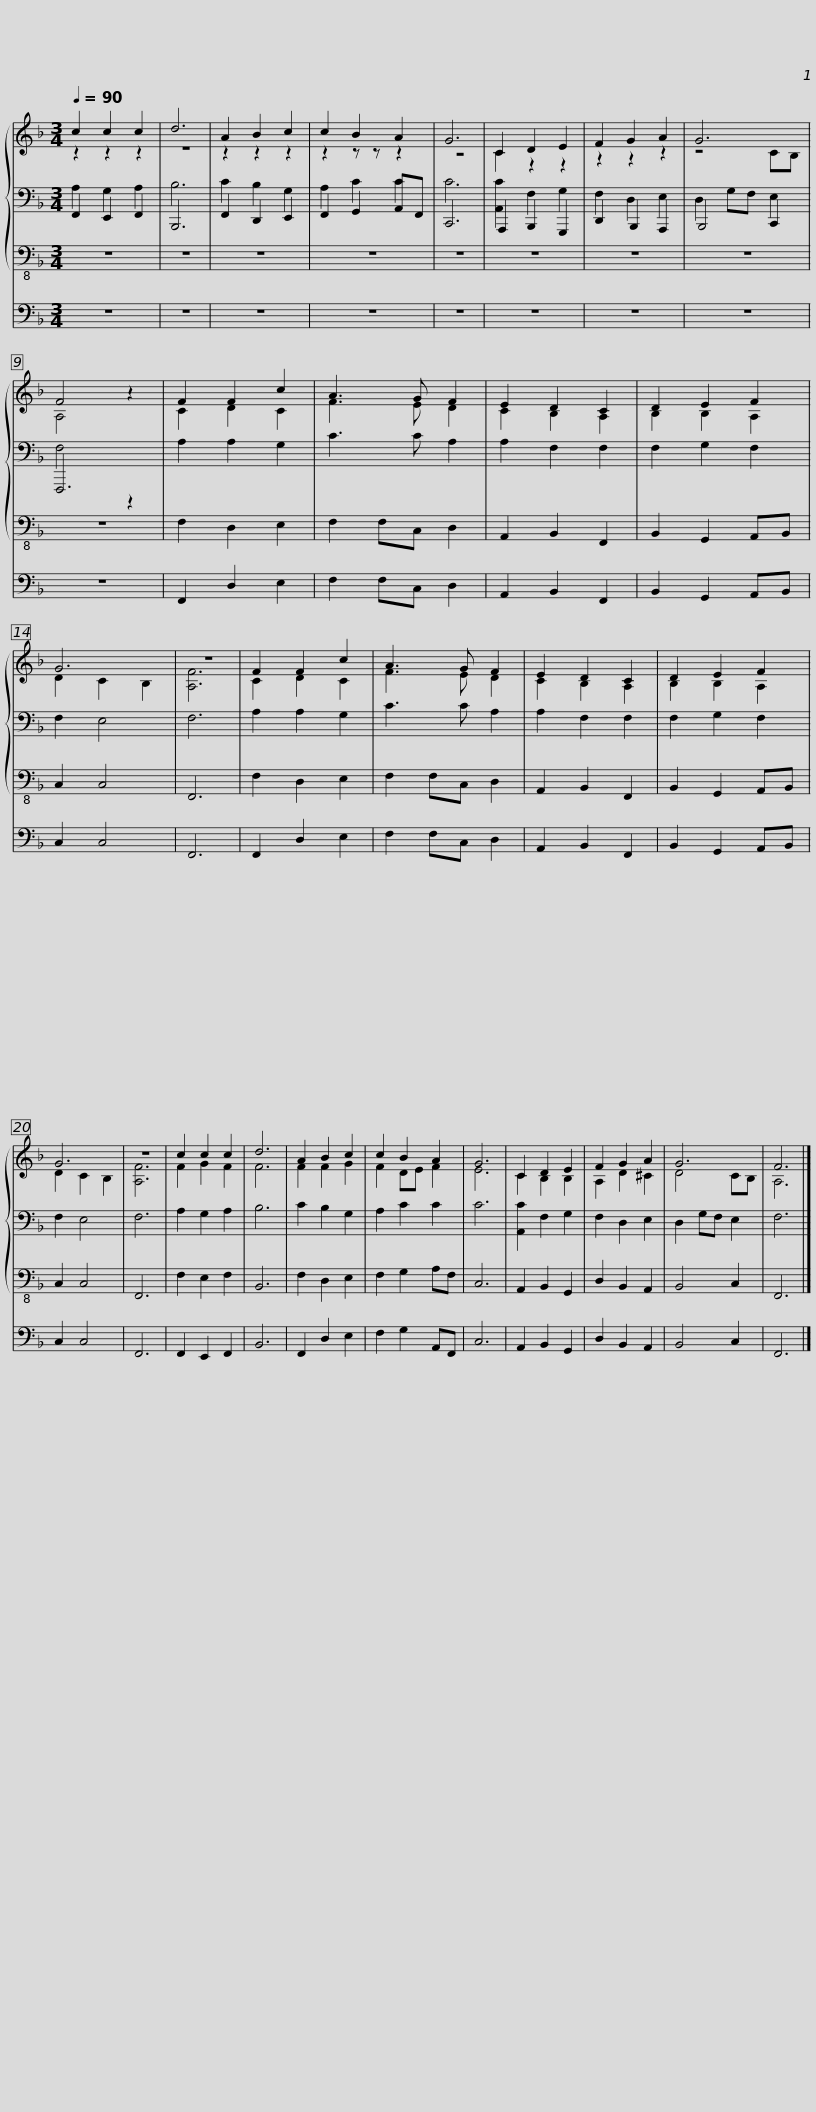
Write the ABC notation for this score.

X:1
%%score { ( 1 2 ) | ( 3 4 ) | 5 } 6
L:1/8
Q:1/4=90
M:3/4
I:linebreak $
K:F
V:1 treble
V:2 treble
V:3 bass
V:4 bass
V:5 bass-8
V:6 bass transpose=-12
V:1
 c2 c2 c2 | d6 | A2 B2 c2 | c2 B2 A2 | G6 | %5
 C2 D2 E2 | F2 G2 A2 | G6 |$ F4 z2 | F2 F2 c2 | %10
 A3 G F2 | E2 D2 C2 | D2 E2 F2 | G6 | z6 | %15
 F2 F2 c2 | A3 G F2 | E2 D2 C2 |$ D2 E2 F2 | G6 | %20
 z6 | c2 c2 c2 | d6 | A2 B2 c2 | c2 B2 A2 | %25
 G6 | C2 D2 E2 | F2 G2 A2 |$ G6 | F6 |] %30
V:2
 z2 z2 z2 | z6 | z2 z2 z2 | z2 z z z2 | z6 | %5
 C2 z2 z2 | z2 z2 z2 | z4 CB, |$ A,4 z2 | C2 D2 C2 | %10
 F3 E D2 | C2 B,2 A,2 | B,2 B,2 A,2 | D2 C2 B,2 | [A,F]6 | %15
 C2 D2 C2 | F3 E D2 | C2 B,2 A,2 |$ B,2 B,2 A,2 | D2 C2 B,2 | %20
 [A,F]6 | F2 G2 F2 | F6 | F2 F2 G2 | F2 DE F2 | %25
 E6 | C2 B,2 B,2 | A,2 D2 ^C2 |$ D4 CB, | A,6 |] %30
V:3
 F,,2 E,,2 F,,2 | B,,,6 | F,,2 D,,2 E,,2 | F,,2 G,,2 A,,F,, | C,,6 | %5
 A,,,2 B,,,2 G,,,2 | D,,2 B,,,2 A,,,2 | B,,,4 C,,2 |$ F,,,6 | A,2 A,2 G,2 | %10
 C3 C A,2 | A,2 F,2 F,2 | F,2 G,2 F,2 | F,2 E,4 | F,6 | %15
 A,2 A,2 G,2 | C3 C A,2 | A,2 F,2 F,2 |$ F,2 G,2 F,2 | F,2 E,4 | %20
 F,6 | A,2 G,2 A,2 | B,6 | C2 B,2 G,2 | A,2 C2 C2 | %25
 C6 | [A,,C]2 F,2 G,2 | F,2 D,2 E,2 |$ D,2 G,F, E,2 | F,6 |] %30
V:4
 A,2 G,2 A,2 | B,6 | C2 B,2 G,2 | A,2 C2 C2 | C6 | %5
 [A,,C]2 F,2 G,2 | F,2 D,2 E,2 | D,2 G,F, E,2 |$ F,4 z2 | x6 | %10
 x6 | x6 | x6 | x6 | x6 | %15
 x6 | x6 | x6 |$ x6 | x6 | %20
 x6 | x6 | x6 | x6 | x6 | %25
 x6 | x6 | x6 |$ x6 | x6 |] %30
V:5
 z6 | z6 | z6 | z6 | z6 | %5
 z6 | z6 | z6 |$ z6 | F,2 D,2 E,2 | %10
 F,2 F,C, D,2 | A,,2 B,,2 F,,2 | B,,2 G,,2 A,,B,, | C,2 C,4 | F,,6 | %15
 F,2 D,2 E,2 | F,2 F,C, D,2 | A,,2 B,,2 F,,2 |$ B,,2 G,,2 A,,B,, | C,2 C,4 | %20
 F,,6 | F,2 E,2 F,2 | B,,6 | F,2 D,2 E,2 | F,2 G,2 A,F, | %25
 C,6 | A,,2 B,,2 G,,2 | D,2 B,,2 A,,2 |$ B,,4 C,2 | F,,6 |] %30
V:6
 z6 | z6 | z6 | z6 | z6 | %5
 z6 | z6 | z6 |$ z6 | F,,2 D,2 E,2 | %10
 F,2 F,C, D,2 | A,,2 B,,2 F,,2 | B,,2 G,,2 A,,B,, | C,2 C,4 | F,,6 | %15
 F,,2 D,2 E,2 | F,2 F,C, D,2 | A,,2 B,,2 F,,2 |$ B,,2 G,,2 A,,B,, | C,2 C,4 | %20
 F,,6 | F,,2 E,,2 F,,2 | B,,6 | F,,2 D,2 E,2 | F,2 G,2 A,,F,, | %25
 C,6 | A,,2 B,,2 G,,2 | D,2 B,,2 A,,2 |$ B,,4 C,2 | F,,6 |] %30
